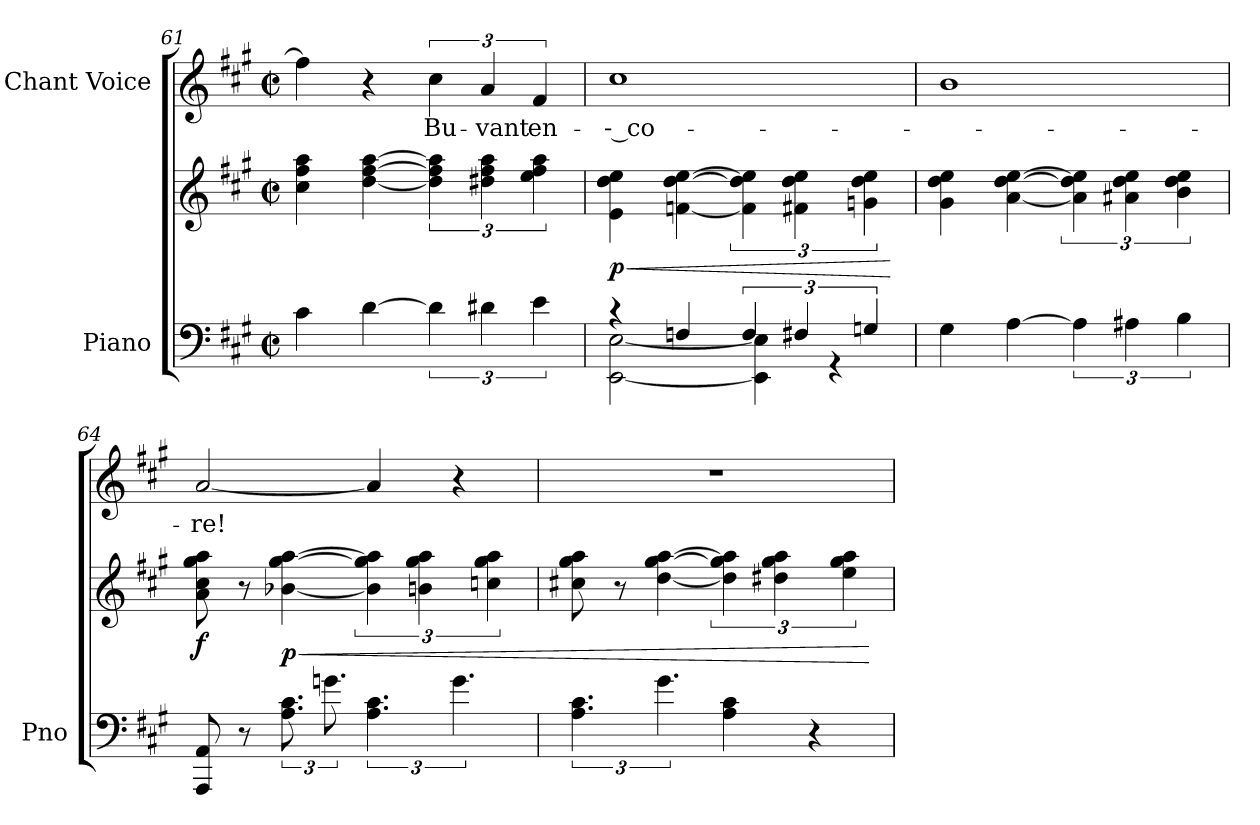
**kern	**kern	**dynam	**kern	**text
*part2	*part2	*part2	*part1	*part1
*staff3	*staff2	*staff2/3	*staff1	*staff1
*I"Piano	*	*	*I"Chant Voice	*
*I'Pno	*	*	*	*
*clefF4	*clefG2	*	*clefG2	*
*k[f#c#g#]	*k[f#c#g#]	*	*k[f#c#g#]	*
*M2/2	*M2/2	*	*M2/2	*
*met(c|)	*met(c|)	*	*met(c|)	*
=61	=61	=61	=61	=61
4c#\	4cc#\ 4ff#\ 4aa\	.	4ff#\]	.
[4d\	[4dd\ [>4ff#\ [4aa\	.	4r	.
!	!	!	!	!LO:LY:b
6d\]	6dd\] 6ff#\] 6aa\]	.	6cc#\	Bu-
!	!	!	!	!LO:LY:b
6d#X\	6dd#X\ 6ff#\ 6aa\	.	6a/	-vant
!	!	!	!	!LO:LY:b
6e\	6ee\ 6ff#\ 6aa\	.	6f#/	en-
!!LO:LB:g=z
=62	=62	=62	=62	=62
*^	*	*	*	*
!	!	!	!LO:HP:b	!	!LO:LY:b
!	!	!	!LO:DY:n=1:b	!	!
4r	[2EE\ [2E\	4e\ 4dd\ 4ee\	< p	1cc#	-- co-
4Fn/	.	[4fn\ [<4dd\ [4ee\	.	.	.
6F/	4EE\] 4E\]	6f\] 6dd\] 6ee\]	.	.	.
6F#X/	.	6f#X\ 6dd\ 6ee\	.	.	.
.	4r	.	.	.	.
6Gn/	.	6gn\ 6dd\ 6ee\	.	.	.
*v	*v	*	*	*	*
.	.	[	.	.
=63	=63	=63	=63	=63
4G#\	4g#\ 4dd\ 4ee\	.	1b	.
[4A\	[<4a\ [<4dd\ [4ee\	.	.	.
6A\]	6a\] 6dd\] 6ee\]	.	.	.
6A#X\	6a#X\ 6dd\ 6ee\	.	.	.
6B\	6b\ 6dd\ 6ee\	.	.	.
=64	=64	=64	=64	=64
!	!	!LO:DY:b	!	!LO:LY:b
8AAA/ 8AA/	8a\ 8cc#\ 8gg#\ 8aa\	f	[2a/	-re!
8r	8r	.	.	.
!	!	!LO:HP:b	!	!
!	!	!LO:DY:n=1:b	!	!
12.A\ 12.c#\	[4b-X\ [>4gg#\ [4aa\	< p	.	.
12.gn\	.	.	.	.
6.A\ 6.c#\	6b-\] 6gg#\] 6aa\]	.	4a/]	.
.	6bn\ 6gg#\ 6aa\	.	.	.
6.g\	.	.	4r	.
.	6ccn\ 6gg#\ 6aa\	.	.	.
=65	=65	=65	=65	=65
6.A\ 6.c#\	8cc#X\ 8gg#\ 8aa\	.	1r	.
.	8r	.	.	.
6.g#\	[4dd\ [>4gg#\ [4aa\	.	.	.
4A\ 4c#\	6dd\] 6gg#\] 6aa\]	.	.	.
.	6dd#X\ 6gg#\ 6aa\	.	.	.
4r	.	.	.	.
.	6ee\ 6gg#\ 6aa\	.	.	.
.	.	[	.	.
=	=	=	=	=
*-	*-	*-	*-	*-
